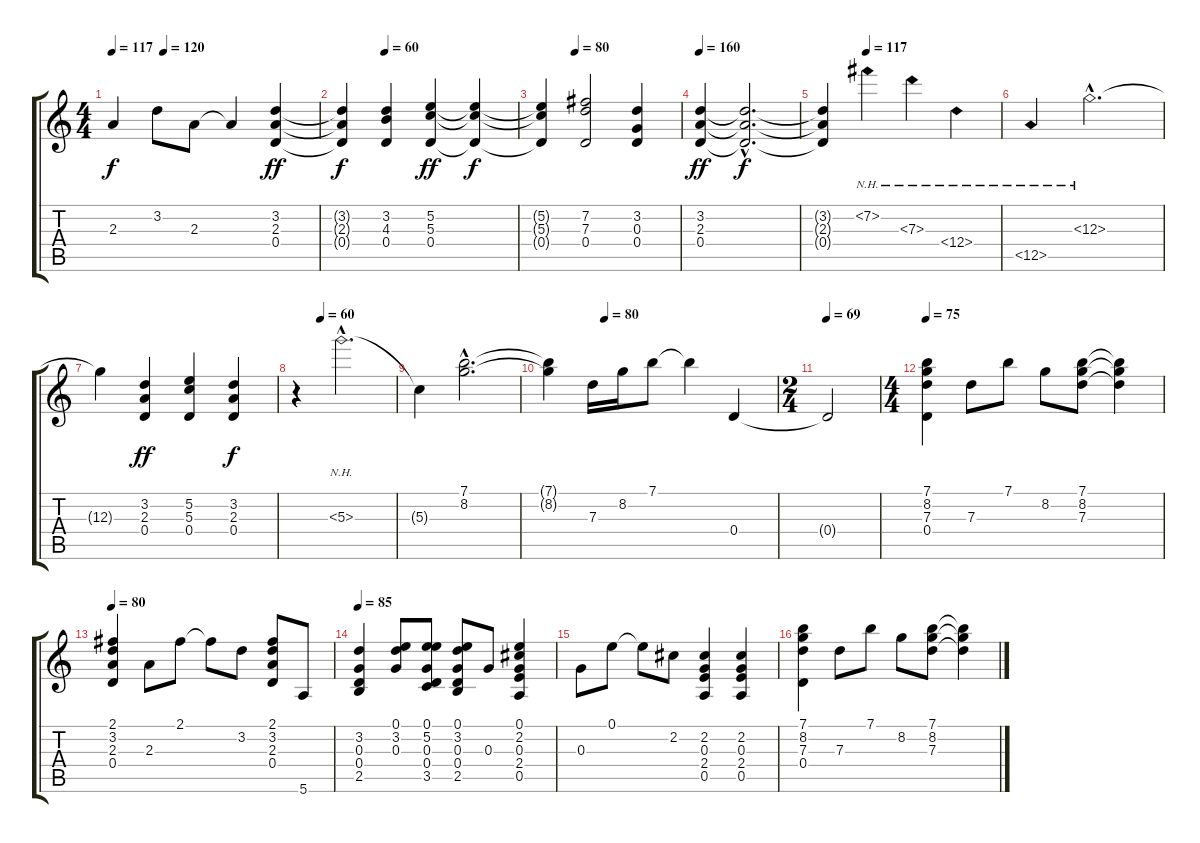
\track "" {instrument distortionguitar}
\staff {score tabs}
\tuning (E4 B3 G3 D3 A2 E2) {hide}
\ts (4 4)
\tempo 117
\tempo (120 0.25)
\clef g2
\ks c
2.3{t}.4{dy f} 3.2.8 2.3.8 2.3{t}.4 (3.2 2.3 0.4).4{dy ff} |
\tempo (60 0.25)
(3.2{t} 2.3{t} 0.4{t}).4{dy f} (3.2 4.3 0.4).4 (5.2 5.3 0.4).4{dy ff} (5.2{t} 5.3{t} 0.4{t}).4{dy f} |
\tempo (80 0.25)
(5.2{t} 5.3{t} 0.4{t}).4 (7.2 7.3 0.4).2 (3.2 0.3 0.4).4 |
\tempo 160
(3.2 2.3 0.4).4{dy ff} (3.2{hac t} 2.3{hac t} 0.4{hac t}).2{d dy f} |
\tempo (117 0.25)
(3.2{t} 2.3{t} 0.4{t}).4 7.2{nh}.4 7.3{nh}.4 12.4{nh}.4 |
12.5{nh}.4 12.3{nh hac}.2{d} |
12.3{t}.4 (3.2 2.3 0.4).4{dy ff} (5.2 5.3 0.4).4 (3.2 2.3 0.4).4{dy f} |
\tempo (60 0.25)
r.4 5.3{nh hac}.2{d} |
5.3{t}.4 (7.1{hac} 8.2{hac}).2{d} |
\tempo (80 0.25)
(7.1{t} 8.2{t}).4 7.3.16 8.2.16 7.1.8 7.1{t}.4 0.4.4 |
\ts (2 4)
\tempo 69
0.4{t}.2 |
\ts (4 4)
\tempo 75
(7.1 8.2 7.3 0.4).4 7.3.8 7.1.8 8.2.8 (7.1 8.2 7.3).8 (7.1{t} 8.2{t} 7.3{t}).4 |
\tempo 80
(2.1 3.2 2.3 0.4).4 2.3.8 2.1.8 2.1{t}.8 3.2.8 (2.1 3.2 2.3 0.4).8 5.6.8 |
\tempo 85
(3.2 0.3 0.4 2.5).4 (0.1 3.2 0.3).8 (0.1 5.2 0.3 0.4 3.5).8 (0.1 3.2 0.3 0.4 2.5).8 0.3.8 (0.1 2.2 0.3 2.4 0.5).4 |
0.3.8 0.1.8 0.1{t}.8 2.2.8 (2.2 0.3 2.4 0.5).4 (2.2 0.3 2.4 0.5).4 |
(7.1 8.2 7.3 0.4).4 7.3.8 7.1.8 8.2.8 (7.1 8.2 7.3).8 (7.1{t} 8.2{t} 7.3{t}).4
